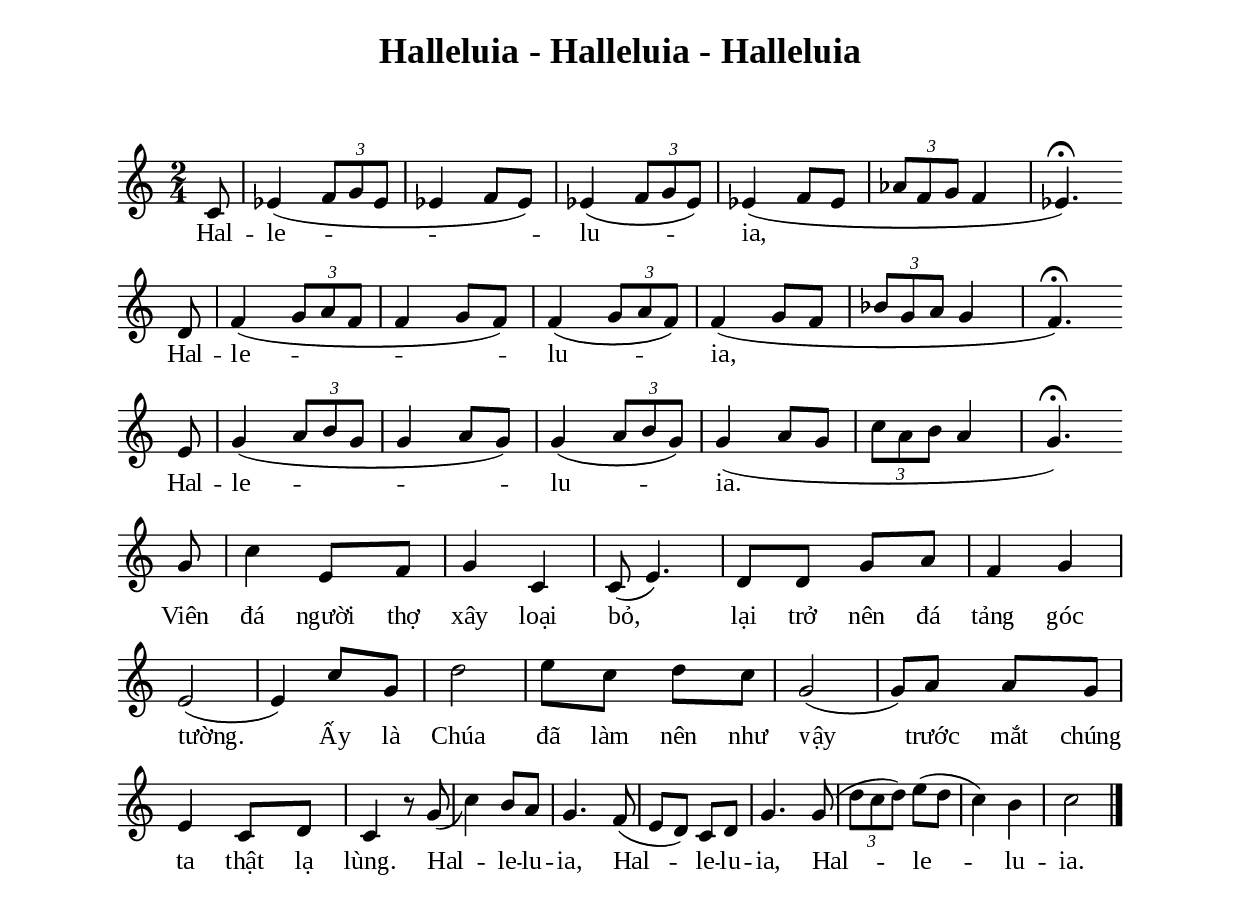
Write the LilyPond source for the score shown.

% Cài đặt chung
\version "2.20.0"
\include "english.ly"

\header {
  title = "Halleluia - Halleluia - Halleluia"
  composer = " "
  arranger = " "
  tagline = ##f
}

global = {
  \key c \major
  \time 2/4
}

\paper {
  #(set-paper-size "a4")
  top-margin = 20\mm
  bottom-margin = 15\mm
  left-margin = 20\mm
  right-margin = 20\mm
  indent = #0
  #(define fonts
	 (make-pango-font-tree "Liberation Serif"
	 		       "Liberation Serif"
			       "Liberation Serif"
			       (/ 20 20)))
}

% Nhạc điệp khúc
nhacDiepKhuc = \relative c' {
  \override Lyrics.LyricSpace.minimum-distance = #3.0
  \override Score.BarNumber.break-visibility = ##(#f #f #f)
  \partial 8 c8 |
  ef4 _(\tuplet 3/2 { f8 g ef } |
  ef4 f8 ef) |
  ef4 _(\tuplet 3/2 { f8 g ef }) |
  ef4 _(f8 ef |
  \tuplet 3/2 { af8 f g } f4 |
  ef4. \fermata) \bar "" \break
  
  d8 |
  f4 _(\tuplet 3/2 { g8 a f } |
  f4 g8 f) |
  f4 _(\tuplet 3/2 { g8 a f }) |
  f4 _(g8 f |
  \tuplet 3/2 { bf8 g a } g4 |
  f4. \fermata) \bar "" \break
  
  e8 |
  g4 _(\tuplet 3/2 { a8 b g } |
  g4 a8 g) |
  g4 _(\tuplet 3/2 { a8 b g }) |
  g4 _(a8 g \tuplet 3/2 { c8 a b } a4 |
  g4. \fermata ) \bar "" \break
  
  g8 |
  c4 e,8 f |
  g4 c, |
  c8 (e4.) |
  d8 d g a |
  f4 g |
  e2 _( |
  e4) c'8 g |
  d'2 |
  e8 c d c |
  g2 _( |
  g8) a a g |
  e4 c8 d |
  c4 r8 g' _( |
  c4) b8 a |
  g4. f8 _( |
  e d) c d |
  g4. g8 ( |
  \tuplet 3/2 { d'8 c d }) e8 (d |
  c4) b |
  c2 \bar "|."
}


% Lời điệp khúc
loiDiepKhuc = \lyricmode {
  Hal -- le -- lu -- ia,
  Hal -- le -- lu -- ia,
  Hal -- le -- lu -- ia.
  Viên đá người thợ xây loại bỏ,
  lại trở nên đá tảng góc tường.
  Ấy là Chúa đã làm nên như vậy
  trước mắt chúng ta thật lạ lùng.
  Hal -- le -- lu -- ia,
  Hal -- le -- lu -- ia,
  Hal -- le -- lu -- ia.
}

% Dàn trang
\score {
  \new ChoirStaff <<
    \new Staff = chorus \with {
        \consists "Merge_rests_engraver"
      }
      <<
      \new Voice = "sopranos" {
        \global \stemNeutral \nhacDiepKhuc
      }
    >>
    \new Lyrics = basses
    \context Lyrics = basses \lyricsto sopranos \loiDiepKhuc
  >>
}
